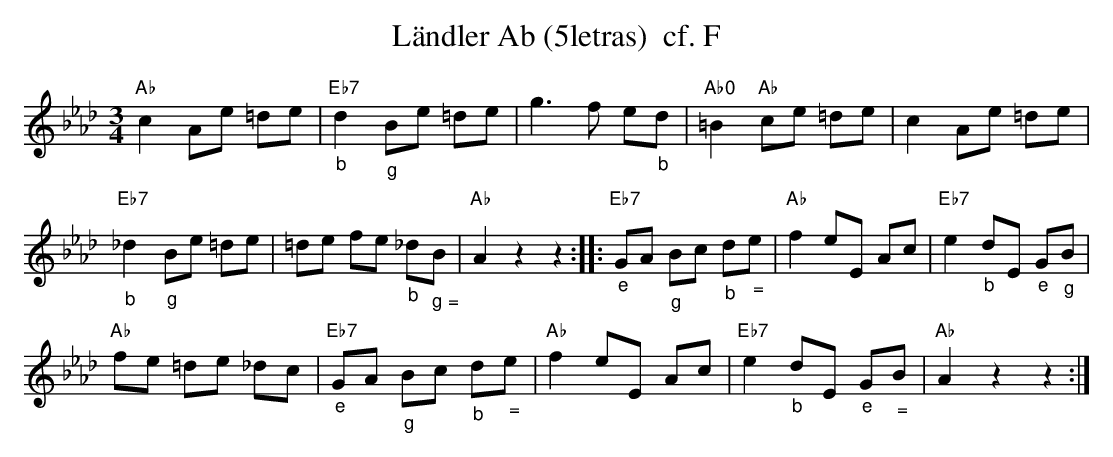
X:1
T:L\"andler Ab (5letras)  cf. F
M:3/4
L:1/8
K:Abmaj%%MIDI gchordon
"Ab"c2Ae =de | "Eb7""_b"d2"_g"Be =de | g3f e"_b"d | "Ab0"=B2 "Ab"ce =de | c2Ae =de |
"Eb7""_b"_d2"_g"Be =de | =de fe "_b"_d"_ g ="B | "Ab"A2z2z2 :: "Eb7""_e"GA "_g"Bc "_b"d"_ ="e | "Ab"f2eE Ac | "Eb7"e2"_b"dE "_e"G"_g"B |
"Ab"fe =de _dc | "Eb7""_e"GA "_g"Bc "_b"d"_ ="e | "Ab"f2eE Ac | "Eb7"e2"_b"dE "_e"G"_ ="B | "Ab"A2z2z2 :|
